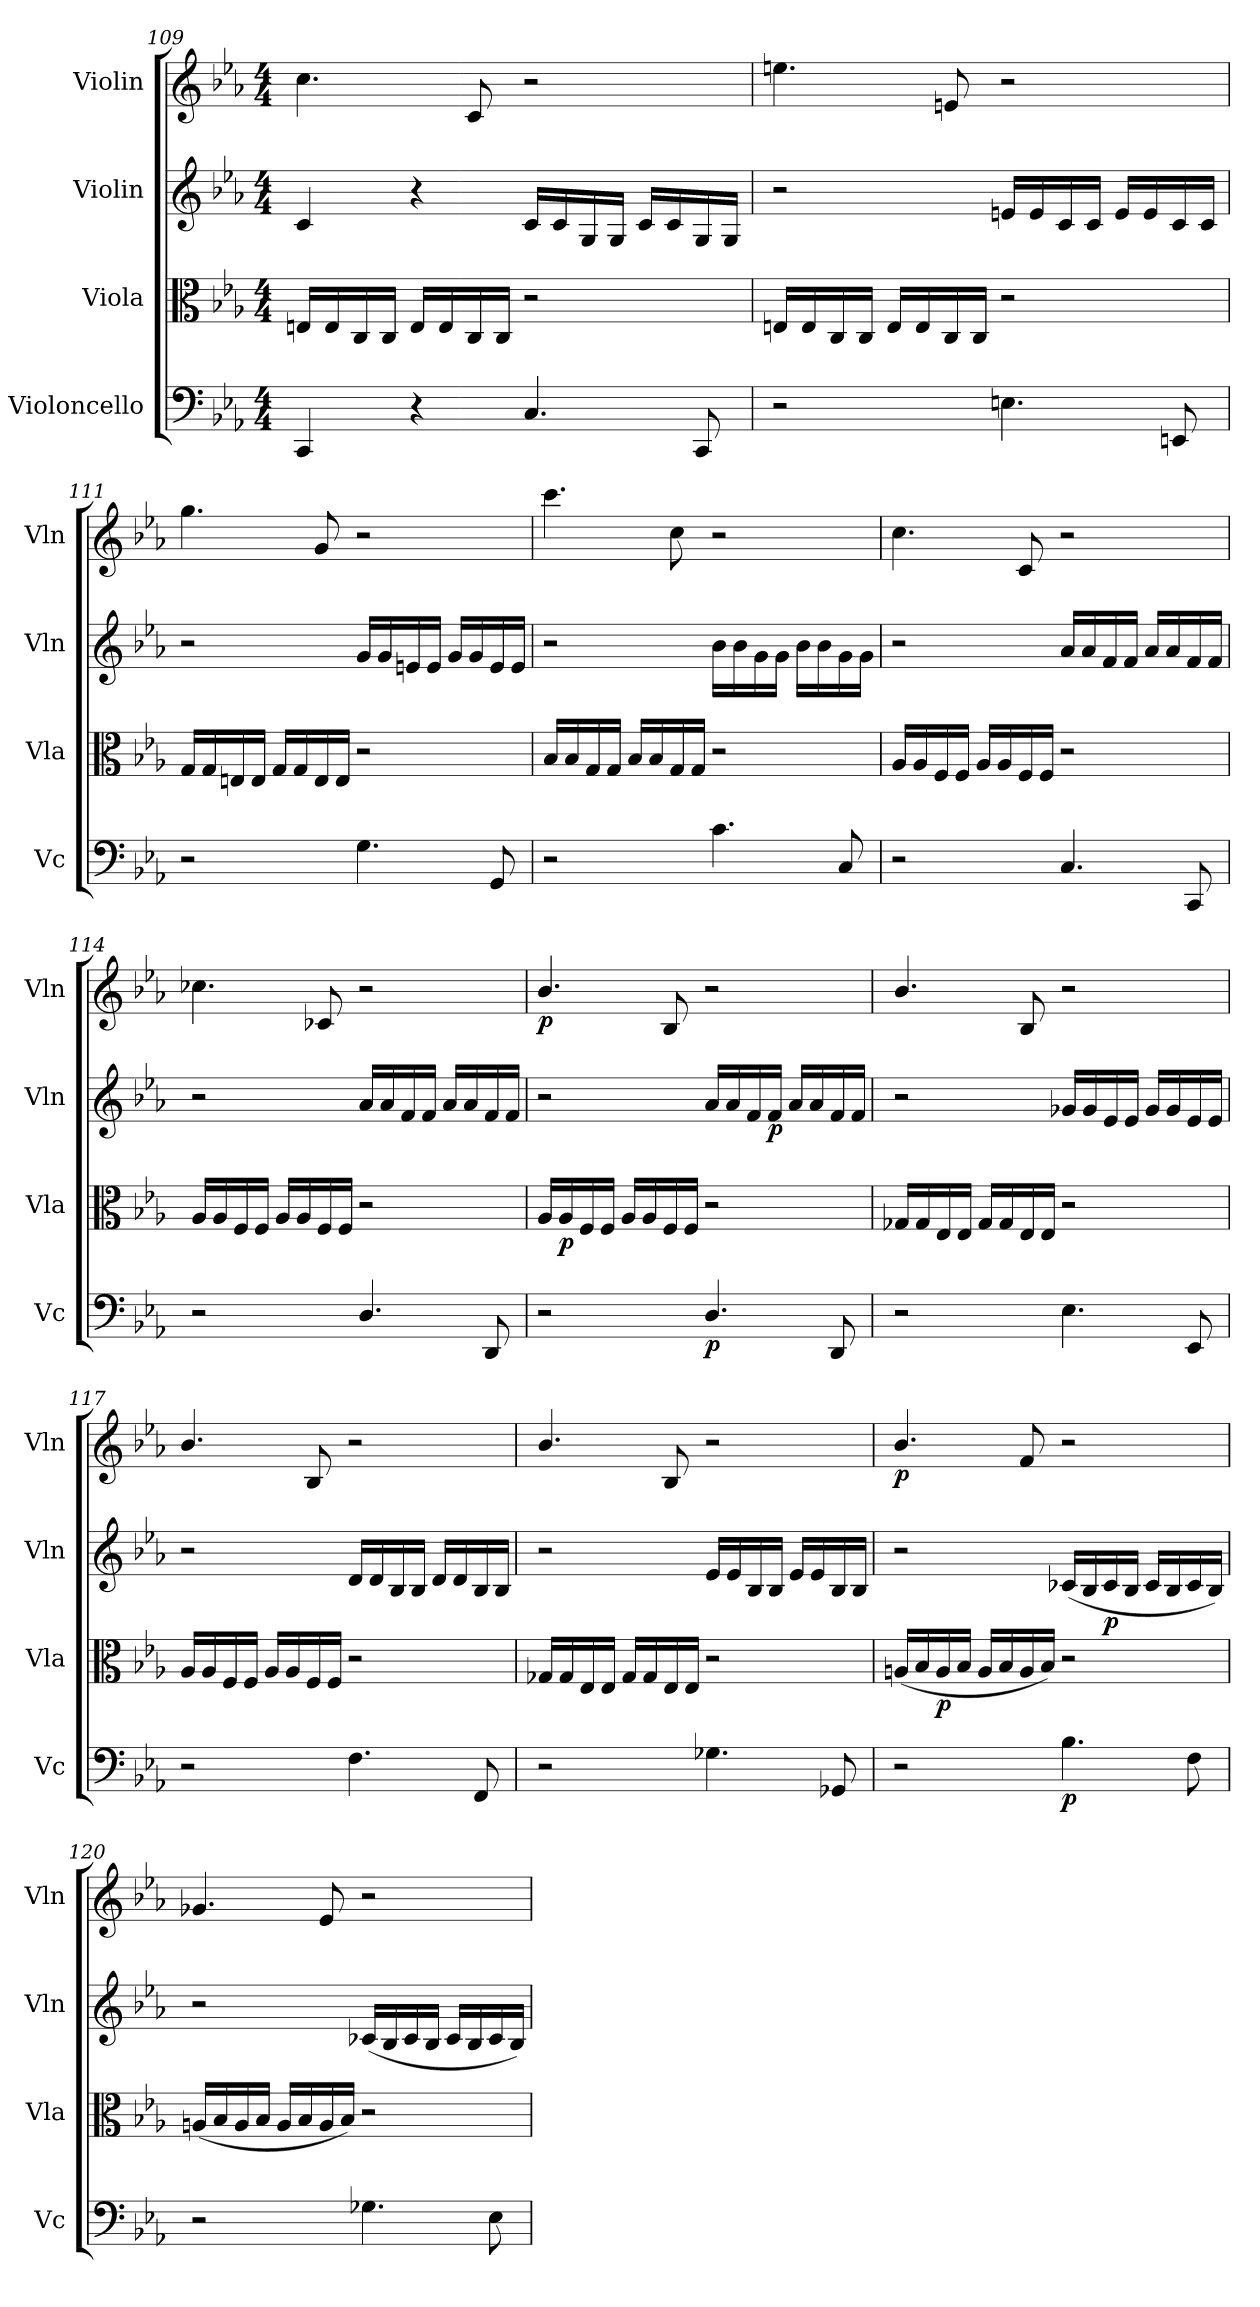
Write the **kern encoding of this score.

**kern	**dynam	**kern	**dynam	**kern	**dynam	**kern	**dynam
*part4	*part4	*part3	*part3	*part2	*part2	*part1	*part1
*staff4	*staff4	*staff3	*staff3	*staff2	*staff2	*staff1	*staff1
*I"Violoncello	*	*I"Viola	*	*I"Violin	*	*I"Violin	*
*I'Vc	*	*I'Vla	*	*I'Vln	*	*I'Vln	*
*clefF4	*	*clefC3	*	*clefG2	*	*clefG2	*
*k[b-e-a-]	*	*k[b-e-a-]	*	*k[b-e-a-]	*	*k[b-e-a-]	*
*M4/4	*	*M4/4	*	*M4/4	*	*M4/4	*
=109	=109	=109	=109	=109	=109	=109	=109
4CC/	.	16En/LL	.	4c/	.	4.cc\	.
.	.	16E/	.	.	.	.	.
.	.	16C/	.	.	.	.	.
.	.	16C/JJ	.	.	.	.	.
4r	.	16E/LL	.	4r	.	.	.
.	.	16E/	.	.	.	.	.
.	.	16C/	.	.	.	8c/	.
.	.	16C/JJ	.	.	.	.	.
4.C/	.	2r	.	16c/LL	.	2r	.
.	.	.	.	16c/	.	.	.
.	.	.	.	16G/	.	.	.
.	.	.	.	16G/JJ	.	.	.
.	.	.	.	16c/LL	.	.	.
.	.	.	.	16c/	.	.	.
8CC/	.	.	.	16G/	.	.	.
.	.	.	.	16G/JJ	.	.	.
=110	=110	=110	=110	=110	=110	=110	=110
2r	.	16En/LL	.	2r	.	4.een\	.
.	.	16E/	.	.	.	.	.
.	.	16C/	.	.	.	.	.
.	.	16C/JJ	.	.	.	.	.
.	.	16E/LL	.	.	.	.	.
.	.	16E/	.	.	.	.	.
.	.	16C/	.	.	.	8en/	.
.	.	16C/JJ	.	.	.	.	.
4.En\	.	2r	.	16en/LL	.	2r	.
.	.	.	.	16e/	.	.	.
.	.	.	.	16c/	.	.	.
.	.	.	.	16c/JJ	.	.	.
.	.	.	.	16e/LL	.	.	.
.	.	.	.	16e/	.	.	.
8EEn/	.	.	.	16c/	.	.	.
.	.	.	.	16c/JJ	.	.	.
=111	=111	=111	=111	=111	=111	=111	=111
2r	.	16G/LL	.	2r	.	4.gg\	.
.	.	16G/	.	.	.	.	.
.	.	16En/	.	.	.	.	.
.	.	16E/JJ	.	.	.	.	.
.	.	16G/LL	.	.	.	.	.
.	.	16G/	.	.	.	.	.
.	.	16E/	.	.	.	8g/	.
.	.	16E/JJ	.	.	.	.	.
4.G\	.	2r	.	16g/LL	.	2r	.
.	.	.	.	16g/	.	.	.
.	.	.	.	16en/	.	.	.
.	.	.	.	16e/JJ	.	.	.
.	.	.	.	16g/LL	.	.	.
.	.	.	.	16g/	.	.	.
8GG/	.	.	.	16e/	.	.	.
.	.	.	.	16e/JJ	.	.	.
=112	=112	=112	=112	=112	=112	=112	=112
2r	.	16B-/LL	.	2r	.	4.ccc\	.
.	.	16B-/	.	.	.	.	.
.	.	16G/	.	.	.	.	.
.	.	16G/JJ	.	.	.	.	.
.	.	16B-/LL	.	.	.	.	.
.	.	16B-/	.	.	.	.	.
.	.	16G/	.	.	.	8cc\	.
.	.	16G/JJ	.	.	.	.	.
4.c\	.	2r	.	16b-\LL	.	2r	.
.	.	.	.	16b-\	.	.	.
.	.	.	.	16g\	.	.	.
.	.	.	.	16g\JJ	.	.	.
.	.	.	.	16b-\LL	.	.	.
.	.	.	.	16b-\	.	.	.
8C/	.	.	.	16g\	.	.	.
.	.	.	.	16g\JJ	.	.	.
=113	=113	=113	=113	=113	=113	=113	=113
2r	.	16A-/LL	.	2r	.	4.cc\	.
.	.	16A-/	.	.	.	.	.
.	.	16F/	.	.	.	.	.
.	.	16F/JJ	.	.	.	.	.
.	.	16A-/LL	.	.	.	.	.
.	.	16A-/	.	.	.	.	.
.	.	16F/	.	.	.	8c/	.
.	.	16F/JJ	.	.	.	.	.
4.C/	.	2r	.	16a-/LL	.	2r	.
.	.	.	.	16a-/	.	.	.
.	.	.	.	16f/	.	.	.
.	.	.	.	16f/JJ	.	.	.
.	.	.	.	16a-/LL	.	.	.
.	.	.	.	16a-/	.	.	.
8CC/	.	.	.	16f/	.	.	.
.	.	.	.	16f/JJ	.	.	.
=114	=114	=114	=114	=114	=114	=114	=114
2r	.	16A-/LL	.	2r	.	4.cc-X\	.
.	.	16A-/	.	.	.	.	.
.	.	16F/	.	.	.	.	.
.	.	16F/JJ	.	.	.	.	.
.	.	16A-/LL	.	.	.	.	.
.	.	16A-/	.	.	.	.	.
.	.	16F/	.	.	.	8c-X/	.
.	.	16F/JJ	.	.	.	.	.
4.D/	.	2r	.	16a-/LL	.	2r	.
.	.	.	.	16a-/	.	.	.
.	.	.	.	16f/	.	.	.
.	.	.	.	16f/JJ	.	.	.
.	.	.	.	16a-/LL	.	.	.
.	.	.	.	16a-/	.	.	.
8DD/	.	.	.	16f/	.	.	.
.	.	.	.	16f/JJ	.	.	.
=115	=115	=115	=115	=115	=115	=115	=115
2r	.	16A-/LL	.	2r	.	4.b-/	p
.	.	16A-/	p	.	.	.	.
.	.	16F/	.	.	.	.	.
.	.	16F/JJ	.	.	.	.	.
.	.	16A-/LL	.	.	.	.	.
.	.	16A-/	.	.	.	.	.
.	.	16F/	.	.	.	8B-/	.
.	.	16F/JJ	.	.	.	.	.
4.D/	p	2r	.	16a-/LL	.	2r	.
.	.	.	.	16a-/	.	.	.
.	.	.	.	16f/	.	.	.
.	.	.	.	16f/JJ	p	.	.
.	.	.	.	16a-/LL	.	.	.
.	.	.	.	16a-/	.	.	.
8DD/	.	.	.	16f/	.	.	.
.	.	.	.	16f/JJ	.	.	.
=116	=116	=116	=116	=116	=116	=116	=116
2r	.	16G-X/LL	.	2r	.	4.b-/	.
.	.	16G-/	.	.	.	.	.
.	.	16E-/	.	.	.	.	.
.	.	16E-/JJ	.	.	.	.	.
.	.	16G-/LL	.	.	.	.	.
.	.	16G-/	.	.	.	.	.
.	.	16E-/	.	.	.	8B-/	.
.	.	16E-/JJ	.	.	.	.	.
4.E-\	.	2r	.	16g-X/LL	.	2r	.
.	.	.	.	16g-/	.	.	.
.	.	.	.	16e-/	.	.	.
.	.	.	.	16e-/JJ	.	.	.
.	.	.	.	16g-/LL	.	.	.
.	.	.	.	16g-/	.	.	.
8EE-/	.	.	.	16e-/	.	.	.
.	.	.	.	16e-/JJ	.	.	.
=117	=117	=117	=117	=117	=117	=117	=117
2r	.	16A-/LL	.	2r	.	4.b-/	.
.	.	16A-/	.	.	.	.	.
.	.	16F/	.	.	.	.	.
.	.	16F/JJ	.	.	.	.	.
.	.	16A-/LL	.	.	.	.	.
.	.	16A-/	.	.	.	.	.
.	.	16F/	.	.	.	8B-/	.
.	.	16F/JJ	.	.	.	.	.
4.F\	.	2r	.	16d/LL	.	2r	.
.	.	.	.	16d/	.	.	.
.	.	.	.	16B-/	.	.	.
.	.	.	.	16B-/JJ	.	.	.
.	.	.	.	16d/LL	.	.	.
.	.	.	.	16d/	.	.	.
8FF/	.	.	.	16B-/	.	.	.
.	.	.	.	16B-/JJ	.	.	.
=118	=118	=118	=118	=118	=118	=118	=118
2r	.	16G-X/LL	.	2r	.	4.b-/	.
.	.	16G-/	.	.	.	.	.
.	.	16E-/	.	.	.	.	.
.	.	16E-/JJ	.	.	.	.	.
.	.	16G-/LL	.	.	.	.	.
.	.	16G-/	.	.	.	.	.
.	.	16E-/	.	.	.	8B-/	.
.	.	16E-/JJ	.	.	.	.	.
4.G-X\	.	2r	.	16e-/LL	.	2r	.
.	.	.	.	16e-/	.	.	.
.	.	.	.	16B-/	.	.	.
.	.	.	.	16B-/JJ	.	.	.
.	.	.	.	16e-/LL	.	.	.
.	.	.	.	16e-/	.	.	.
8GG-X/	.	.	.	16B-/	.	.	.
.	.	.	.	16B-/JJ	.	.	.
=119	=119	=119	=119	=119	=119	=119	=119
2r	.	(16An/LL	.	2r	.	4.b-/	p
.	.	16B-/	.	.	.	.	.
.	.	16A/	p	.	.	.	.
.	.	16B-/JJ	.	.	.	.	.
.	.	16A/LL	.	.	.	.	.
.	.	16B-/	.	.	.	.	.
.	.	16A/	.	.	.	8f/	.
.	.	16B-/JJ)	.	.	.	.	.
4.B-\	p	2r	.	(16c-X/LL	.	2r	.
.	.	.	.	16B-/	.	.	.
.	.	.	.	16c-/	p	.	.
.	.	.	.	16B-/JJ	.	.	.
.	.	.	.	16c-/LL	.	.	.
.	.	.	.	16B-/	.	.	.
8F\	.	.	.	16c-/	.	.	.
.	.	.	.	16B-/JJ)	.	.	.
=120	=120	=120	=120	=120	=120	=120	=120
2r	.	(16An/LL	.	2r	.	4.g-X/	.
.	.	16B-/	.	.	.	.	.
.	.	16A/	.	.	.	.	.
.	.	16B-/JJ	.	.	.	.	.
.	.	16A/LL	.	.	.	.	.
.	.	16B-/	.	.	.	.	.
.	.	16A/	.	.	.	8e-/	.
.	.	16B-/JJ)	.	.	.	.	.
4.G-X\	.	2r	.	(16c-X/LL	.	2r	.
.	.	.	.	16B-/	.	.	.
.	.	.	.	16c-/	.	.	.
.	.	.	.	16B-/JJ	.	.	.
.	.	.	.	16c-/LL	.	.	.
.	.	.	.	16B-/	.	.	.
8E-\	.	.	.	16c-/	.	.	.
.	.	.	.	16B-/JJ)	.	.	.
=	=	=	=	=	=	=	=
*-	*-	*-	*-	*-	*-	*-	*-
